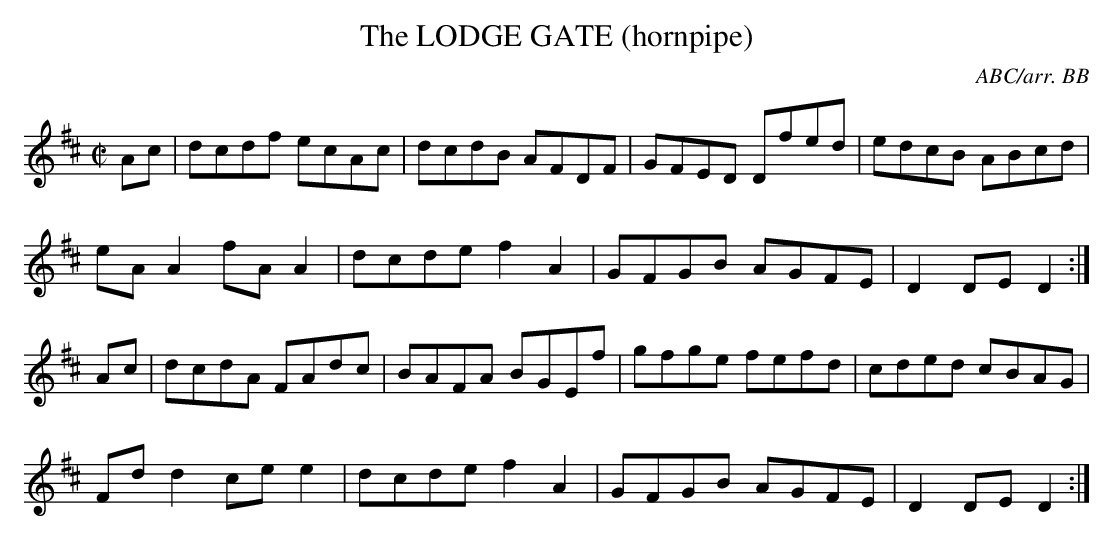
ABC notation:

X:1
T:LODGE GATE (hornpipe), The
C:ABC/arr. BB
L:1/8 % Source has dotted rhythm throughout.
M:C|
K:D
Ac|dcdf ecAc|dcdB AFDF|GFED Dfed|edcB ABcd|
eAA2 fAA2|dcde f2 A2|GFGB AGFE|D2 DE D2:|
Ac|dcdA FAdc|BAFA BGEf|gfge fefd|cded cBAG|
Fdd2 cee2|dcde f2 A2|GFGB AGFE|D2 DE D2:|
